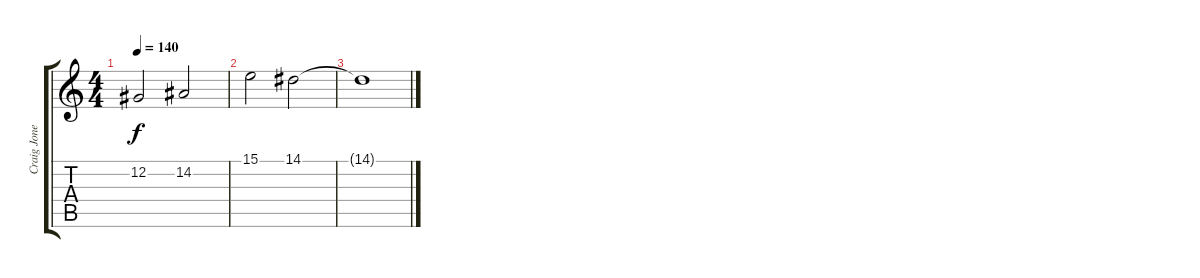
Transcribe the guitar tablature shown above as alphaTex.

\track ("Craig Jones Intro" "Craig Jone") {instrument sitar}
\staff {score tabs}
\tuning (Db4 Ab3 E3 B2 Gb2 B1) {hide}
\ts (4 4)
\tempo 140
\clef g2
\ks c
12.2.2{dy f instrument sitar} 14.2.2 |
15.1.2 14.1.2 |
14.1{t}.1
